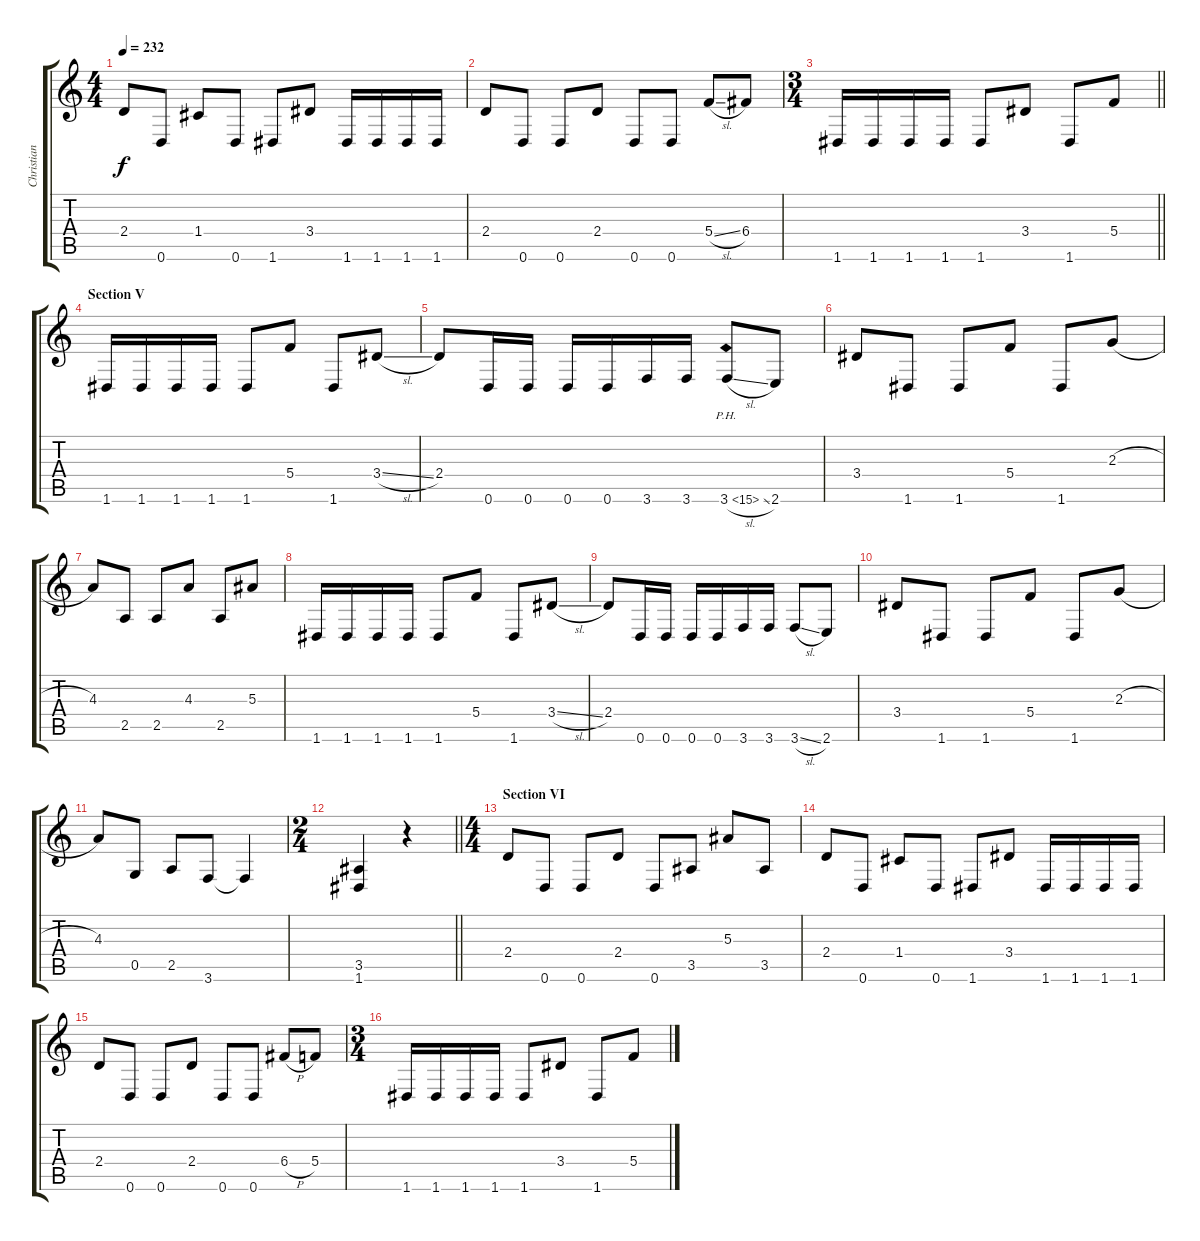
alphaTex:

\track ("Christian Muenzer" "Christian ") {instrument distortionguitar}
\staff {score tabs}
\tuning (D4 A3 F3 C3 G2 D2) {hide}
\ts (4 4)
\tempo 232
\clef g2
\ks c
2.4.8{dy f} 0.6.8 1.4.8 0.6.8 1.6.8 3.4.8 1.6.16 1.6.16 1.6.16 1.6.16 |
2.4.8 0.6.8 0.6.8 2.4.8 0.6.8 0.6.8 5.4{sl}.8 6.4.8 |
\ts (3 4)
\barLineRight lightlight
1.6.16 1.6.16 1.6.16 1.6.16 1.6.8 3.4.8 1.6.8 5.4.8 |
\section ("" "Section V")
1.6.16 1.6.16 1.6.16 1.6.16 1.6.8 5.4.8 1.6.8 3.4{sl}.8 |
2.4.8 0.6.16 0.6.16 0.6.16 0.6.16 3.6.16 3.6.16 3.6{ph 12 sl}.8 2.6.8 |
3.4.8 1.6.8 1.6.8 5.4.8 1.6.8 2.3{h}.8 |
4.3.8 2.5.8 2.5.8 4.3.8 2.5.8 5.3.8 |
1.6.16 1.6.16 1.6.16 1.6.16 1.6.8 5.4.8 1.6.8 3.4{sl}.8 |
2.4.8 0.6.16 0.6.16 0.6.16 0.6.16 3.6.16 3.6.16 3.6{sl}.8 2.6.8 |
3.4.8 1.6.8 1.6.8 5.4.8 1.6.8 2.3{h}.8 |
4.3.8 0.5.8 2.5.8 3.6.8 3.6{t}.4 |
\ts (2 4)
\barLineRight lightlight
(3.5 1.6).4 r.4 |
\ts (4 4)
\section ("" "Section VI")
2.4.8 0.6.8 0.6.8 2.4.8 0.6.8 3.5.8 5.3.8 3.5.8 |
2.4.8 0.6.8 1.4.8 0.6.8 1.6.8 3.4.8 1.6.16 1.6.16 1.6.16 1.6.16 |
2.4.8 0.6.8 0.6.8 2.4.8 0.6.8 0.6.8 6.4{h}.8 5.4.8 |
\ts (3 4)
1.6.16 1.6.16 1.6.16 1.6.16 1.6.8 3.4.8 1.6.8 5.4.8
